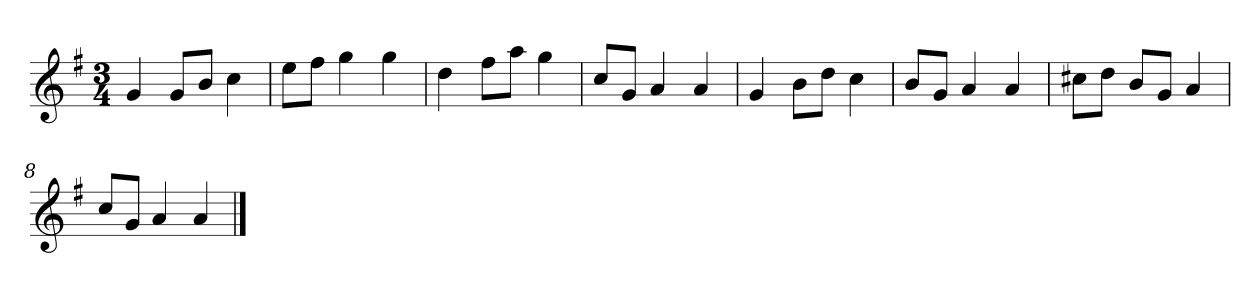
**kern
*part1
*staff1
*clefG2
*k[f#]
*G:
*M3/4
=
4g
8g/L
8b/J
4cc
=2
8ee\L
8ff#\J
4gg
4gg
=3
4dd
8ff#\L
8aa\J
4gg
=4
8cc/L
8g/J
4a
4a
=5y
4g
8b\L
8dd\J
4cc
=6
8b/L
8g/J
4a
4a
=7
8cc#X\L
8dd\J
8b/L
8g/J
4a
=8
8cc/L
8g/J
4a
4a
==
*-
